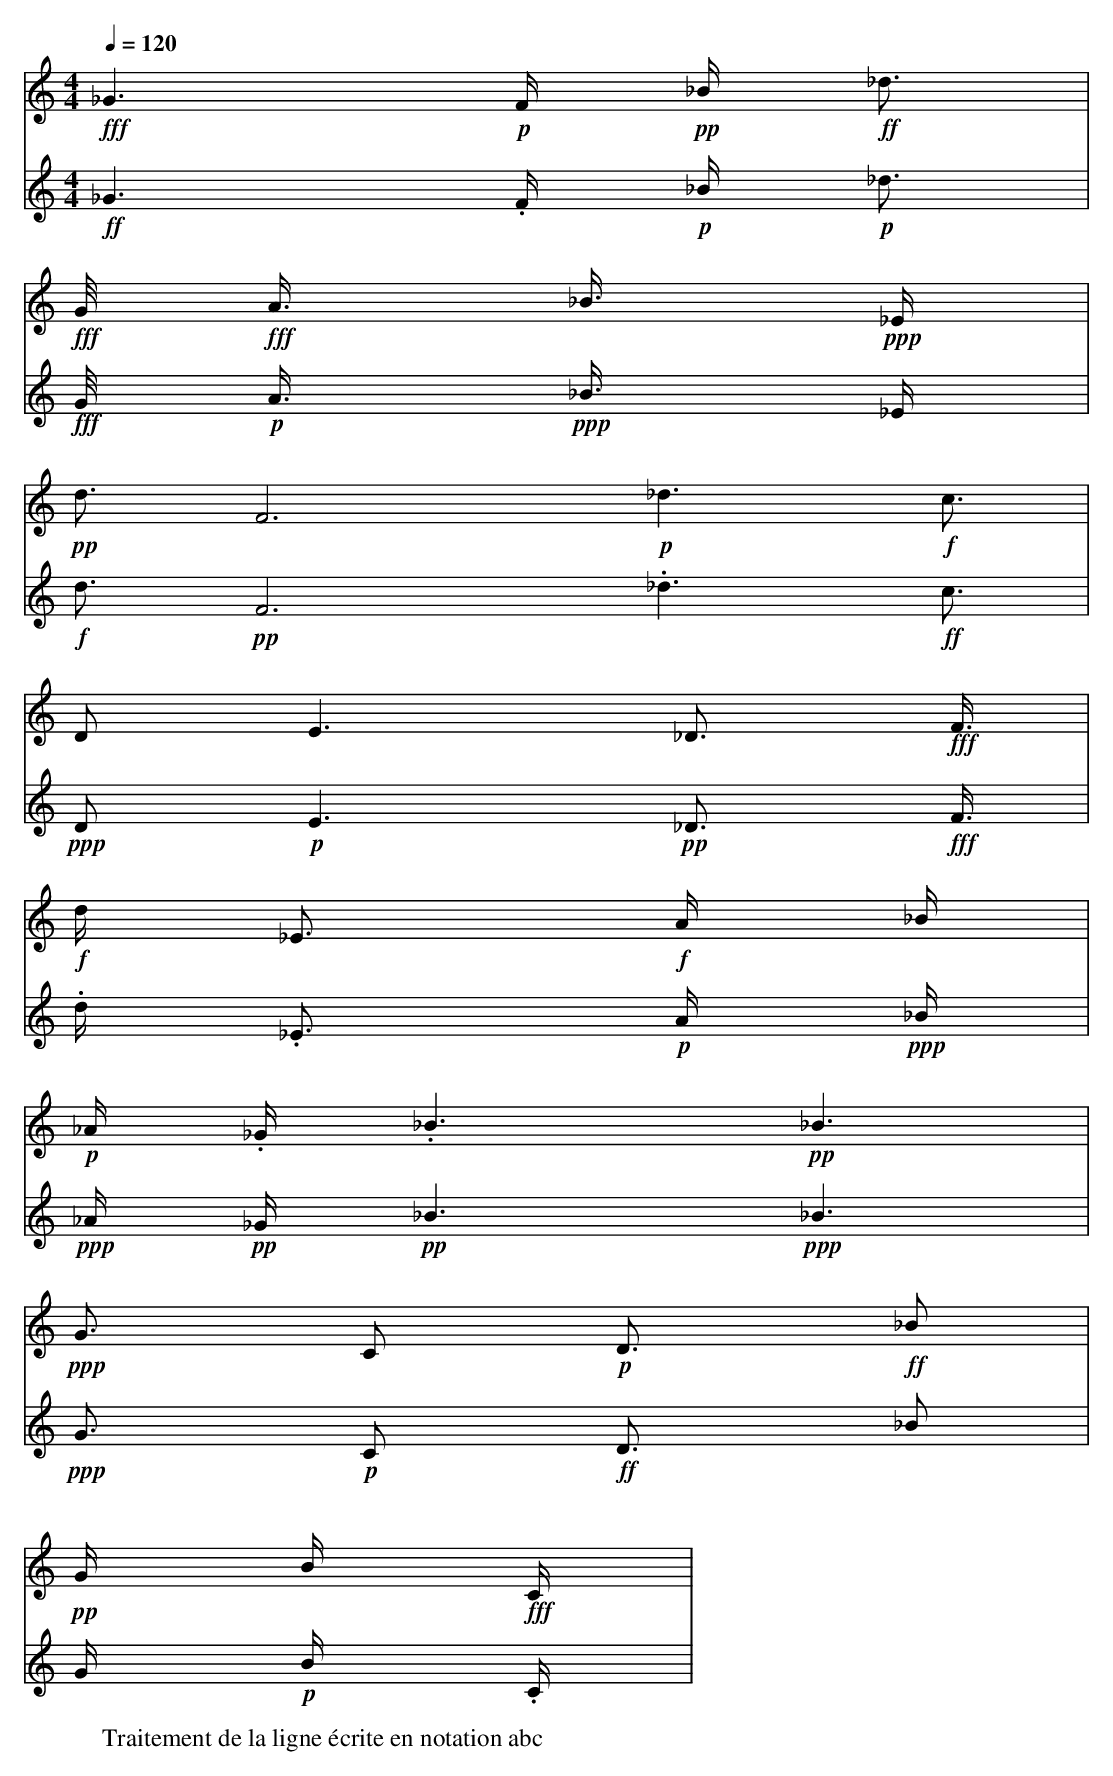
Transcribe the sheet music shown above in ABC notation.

X:1
M: 4/4
L: 1/4
Q:1/4=120
K:C
W:Traitement de la ligne écrite en notation abc
V:1
!fff!_G3/2 !p!F/4 !pp!_B/4 !ff!_d6/8  |
!fff!G/8 !fff!A3/8 _B3/8 !ppp!_E/4  |
!pp!d6/8 F3 !p!_d3/2 !f!c6/8  |
D/ E3/2 _D3/4 !fff!F3/8  |
!f!d/4 _E3/4 !f!A// _B/4  |
!p!_A/4 ._G// ._B3/2 !pp!_B3/2  |
!ppp!G6/8 C/ !p!D6/8 !ff!_B/  |
!pp!G// B// !fff!C// |
V:10
!ff!_G3/2 .F/4 !p!_B/4 !p!_d6/8  |
!fff!G/8 !p!A3/8 !ppp!_B3/8 _E/4  |
!f!d6/8 !pp!F3 ._d3/2 !ff!c6/8  |
!ppp!D/ !p!E3/2 !pp!_D3/4 !fff!F3/8  |
.d/4 ._E3/4 !p!A// !ppp!_B/4  |
!ppp!_A/4 !pp!_G// !pp!_B3/2 !ppp!_B3/2  |
!ppp!G6/8 !p!C/ !ff!D6/8 _B/  |
G// !p!B// .C//  |
